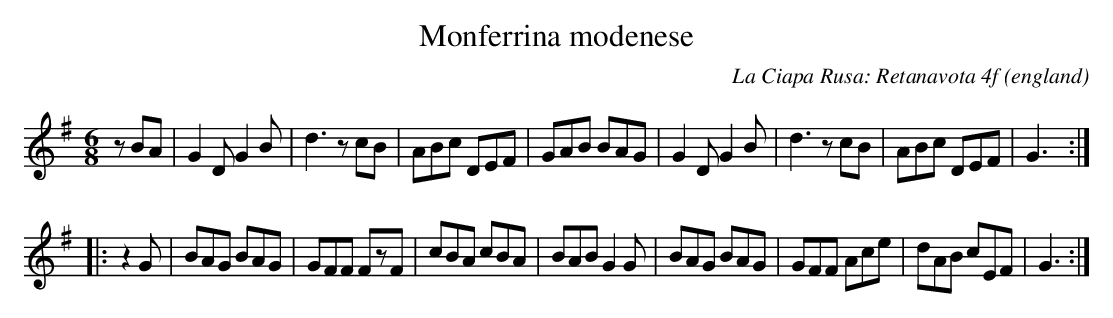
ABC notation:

X:1
T:Monferrina modenese
O:england
C:La Ciapa Rusa: Retanavota 4f
M:6/8
L:1/8
K:G
zBA|G2D G2B|d3 zcB|ABc DEF|GAB BAG|\
G2D G2B|d3 zcB|ABc DEF|G3:|
|:z2G|BAG BAG|GFF FzF|cBA cBA|BAB G2G|\
BAG BAG|GFF Ace|dAB cEF|G3:|
